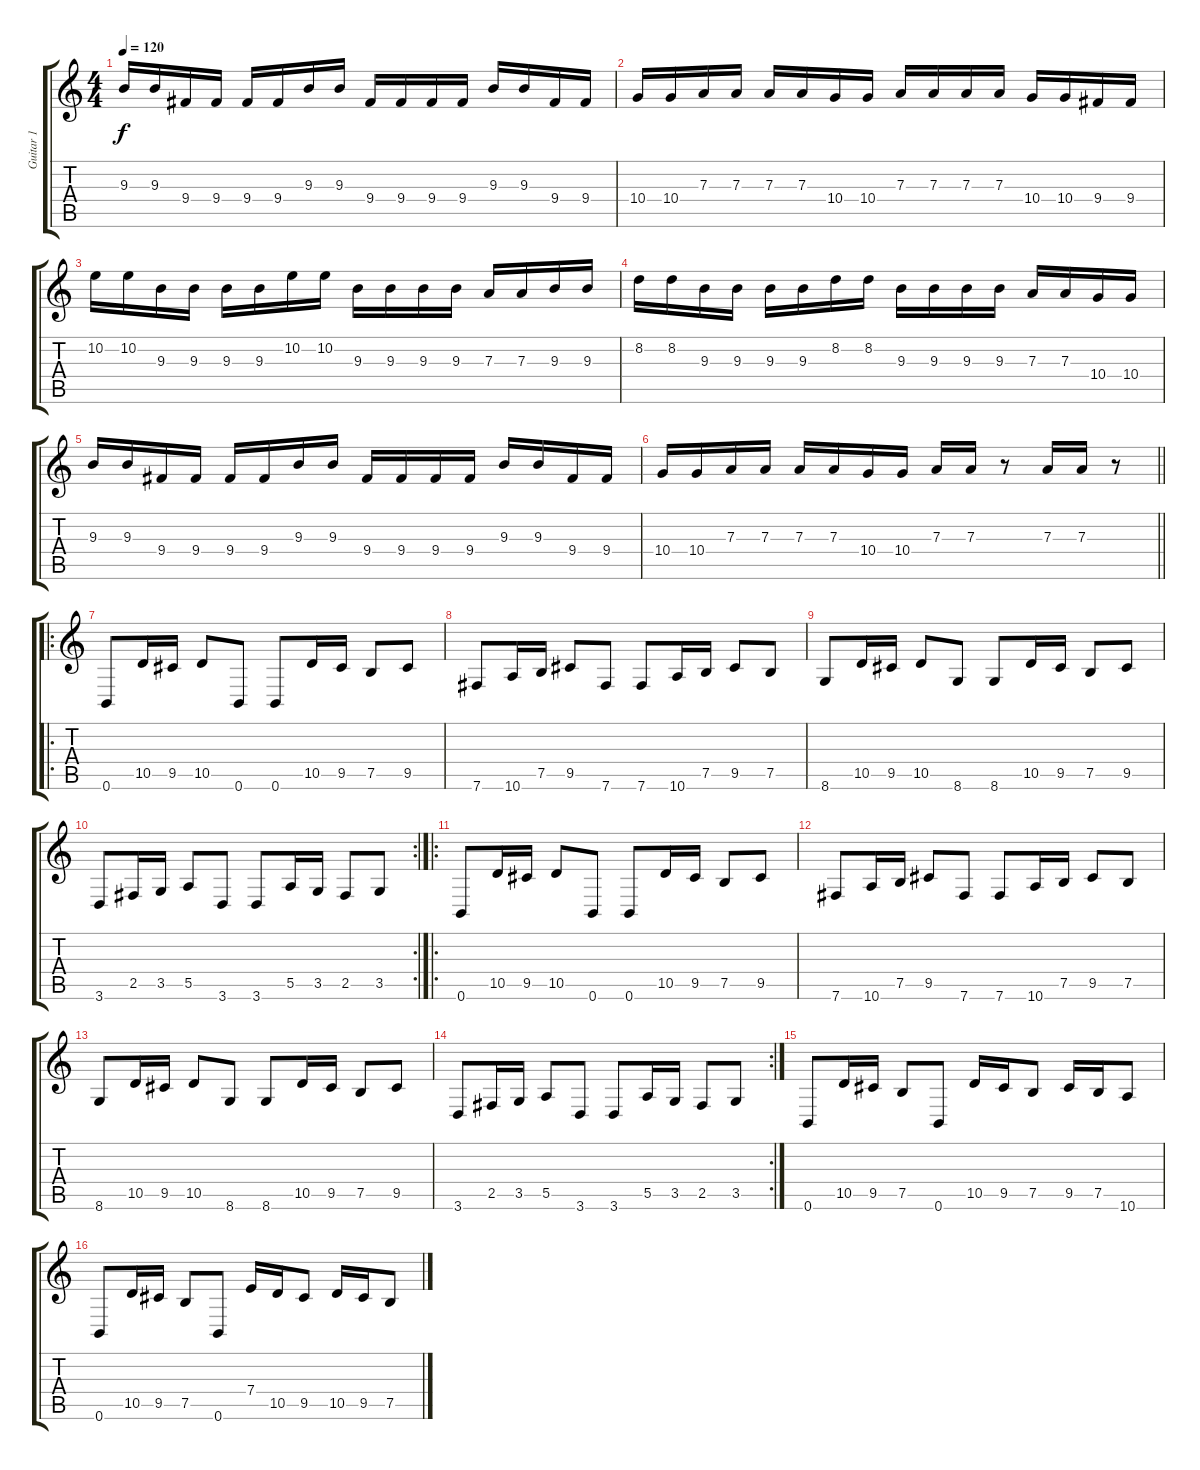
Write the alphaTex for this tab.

\track ("Guitar 1" "Guitar 1") {instrument distortionguitar}
\staff {score tabs}
\tuning (B3 Gb3 D3 A2 E2 B1) {hide}
\ts (4 4)
\tempo 120
\clef g2
\ks c
9.3.16{dy f} 9.3.16 9.4.16 9.4.16 9.4.16 9.4.16 9.3.16 9.3.16 9.4.16 9.4.16 9.4.16 9.4.16 9.3.16 9.3.16 9.4.16 9.4.16 |
10.4.16 10.4.16 7.3.16 7.3.16 7.3.16 7.3.16 10.4.16 10.4.16 7.3.16 7.3.16 7.3.16 7.3.16 10.4.16 10.4.16 9.4.16 9.4.16 |
10.2.16 10.2.16 9.3.16 9.3.16 9.3.16 9.3.16 10.2.16 10.2.16 9.3.16 9.3.16 9.3.16 9.3.16 7.3.16 7.3.16 9.3.16 9.3.16 |
8.2.16 8.2.16 9.3.16 9.3.16 9.3.16 9.3.16 8.2.16 8.2.16 9.3.16 9.3.16 9.3.16 9.3.16 7.3.16 7.3.16 10.4.16 10.4.16 |
9.3.16 9.3.16 9.4.16 9.4.16 9.4.16 9.4.16 9.3.16 9.3.16 9.4.16 9.4.16 9.4.16 9.4.16 9.3.16 9.3.16 9.4.16 9.4.16 |
\barLineRight lightlight
10.4.16 10.4.16 7.3.16 7.3.16 7.3.16 7.3.16 10.4.16 10.4.16 7.3.16 7.3.16 r.8 7.3.16 7.3.16 r.8 |
\ro
0.6.8 10.5.16 9.5.16 10.5.8 0.6.8 0.6.8 10.5.16 9.5.16 7.5.8 9.5.8 |
7.6.8 10.6.16 7.5.16 9.5.8 7.6.8 7.6.8 10.6.16 7.5.16 9.5.8 7.5.8 |
8.6.8 10.5.16 9.5.16 10.5.8 8.6.8 8.6.8 10.5.16 9.5.16 7.5.8 9.5.8 |
\rc 2
3.6.8 2.5.16 3.5.16 5.5.8 3.6.8 3.6.8 5.5.16 3.5.16 2.5.8 3.5.8 |
\ro
0.6.8 10.5.16 9.5.16 10.5.8 0.6.8 0.6.8 10.5.16 9.5.16 7.5.8 9.5.8 |
7.6.8 10.6.16 7.5.16 9.5.8 7.6.8 7.6.8 10.6.16 7.5.16 9.5.8 7.5.8 |
8.6.8 10.5.16 9.5.16 10.5.8 8.6.8 8.6.8 10.5.16 9.5.16 7.5.8 9.5.8 |
\rc 2
3.6.8 2.5.16 3.5.16 5.5.8 3.6.8 3.6.8 5.5.16 3.5.16 2.5.8 3.5.8 |
0.6.8 10.5.16 9.5.16 7.5.8 0.6.8 10.5.16 9.5.16 7.5.8 9.5.16 7.5.16 10.6.8 |
0.6.8 10.5.16 9.5.16 7.5.8 0.6.8 7.4.16 10.5.16 9.5.8 10.5.16 9.5.16 7.5.8
